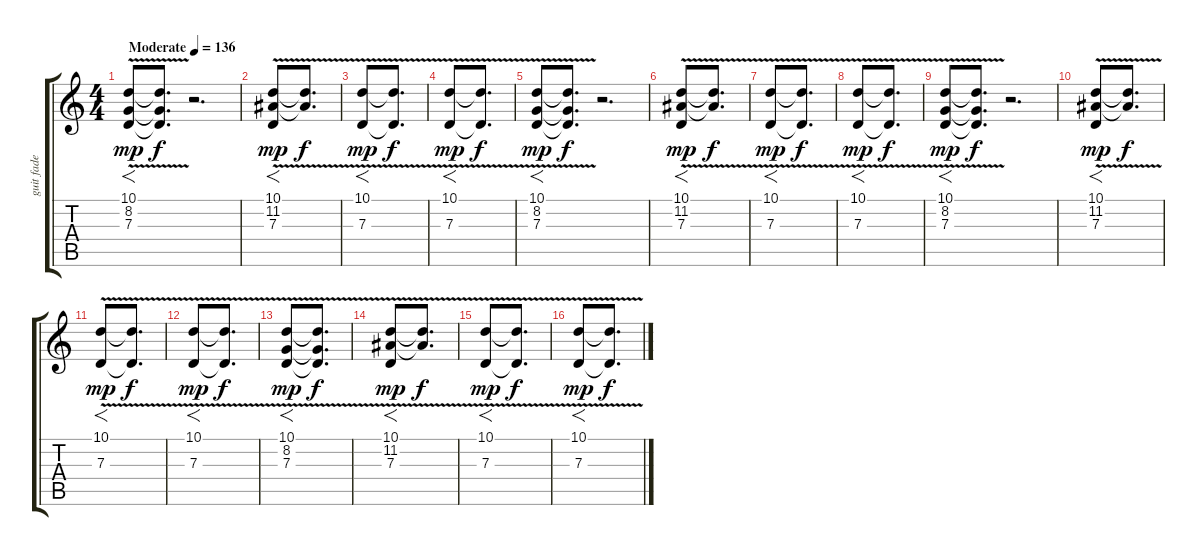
\track ("guit fade in" "guit fade ") {instrument pad1newage}
\staff {score tabs}
\tuning (E4 B3 G3 D3 A2 E2) {hide}
\ts (4 4)
\tempo (136 "Moderate")
\clef g2
\ks c
(10.1 8.2{v} 7.3).8{f txt "" dy mp instrument pad1newage} (10.1{t} 8.2{t} 7.3{t}).8{d dy f} r.2{d} |
(10.1 11.2{v} 7.3).8{f dy mp} (10.1{t} 11.2{t}).8{d dy f} |
(10.1{v} 7.3).8{f dy mp} (10.1{t} 7.3{t}).8{d dy f} |
(10.1{v} 7.3).8{f dy mp} (10.1{t} 7.3{t}).8{d dy f} |
(10.1 8.2{v} 7.3).8{f dy mp} (10.1{t} 8.2{t} 7.3{t}).8{d dy f} r.2{d} |
(10.1 11.2{v} 7.3).8{f dy mp} (10.1{t} 11.2{t}).8{d dy f} |
(10.1{v} 7.3).8{f dy mp} (10.1{t} 7.3{t}).8{d dy f} |
(10.1{v} 7.3).8{f dy mp} (10.1{t} 7.3{t}).8{d dy f} |
(10.1 8.2{v} 7.3).8{f dy mp} (10.1{t} 8.2{t} 7.3{t}).8{d dy f} r.2{d} |
(10.1 11.2{v} 7.3).8{f dy mp} (10.1{t} 11.2{t}).8{d dy f} |
(10.1{v} 7.3).8{f dy mp} (10.1{t} 7.3{t}).8{d dy f} |
(10.1{v} 7.3).8{f dy mp} (10.1{t} 7.3{t}).8{d dy f} |
(10.1 8.2{v} 7.3).8{f dy mp} (10.1{t} 8.2{t} 7.3{t}).8{d dy f} |
(10.1 11.2{v} 7.3).8{f dy mp} (10.1{t} 11.2{t}).8{d dy f} |
(10.1{v} 7.3).8{f dy mp} (10.1{t} 7.3{t}).8{d dy f} |
(10.1{v} 7.3).8{f dy mp} (10.1{t} 7.3{t}).8{d dy f}
